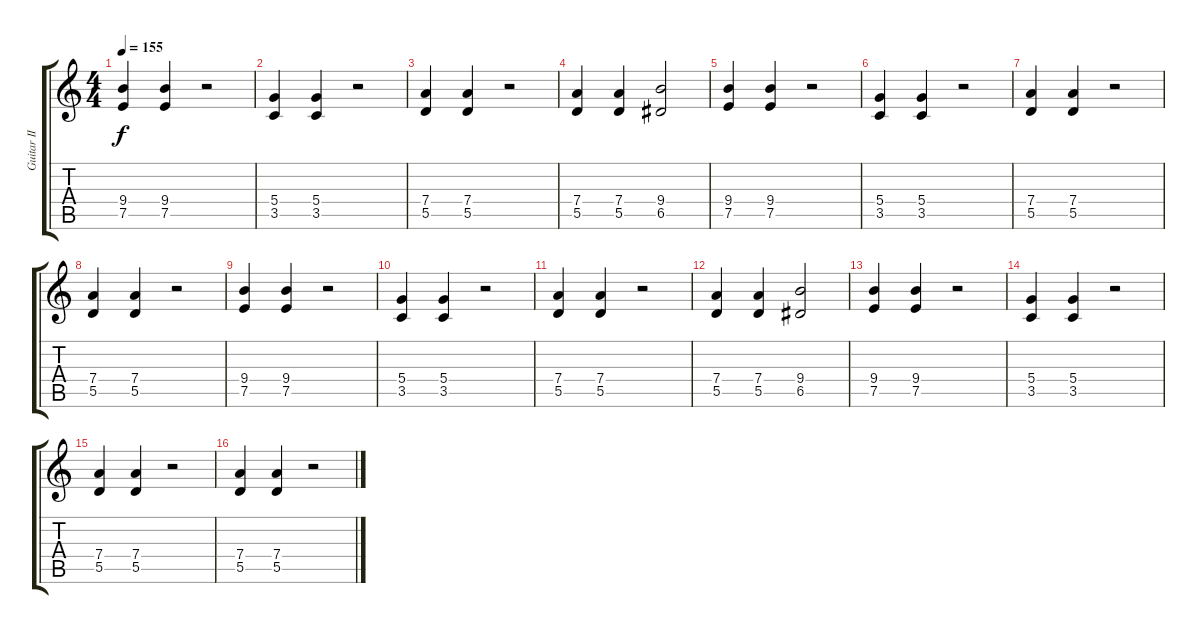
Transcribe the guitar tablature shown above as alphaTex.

\track ("Guitar II" "Guitar II") {instrument distortionguitar}
\staff {score tabs}
\tuning (E4 B3 G3 D3 A2 E2) {hide}
\ts (4 4)
\tempo 155
\clef g2
\ks c
(9.4 7.5).4{dy f} (9.4 7.5).4 r.2 |
(5.4 3.5).4 (5.4 3.5).4 r.2 |
(7.4 5.5).4 (7.4 5.5).4 r.2 |
(7.4 5.5).4 (7.4 5.5).4 (9.4 6.5).2 |
(9.4 7.5).4 (9.4 7.5).4 r.2 |
(5.4 3.5).4 (5.4 3.5).4 r.2 |
(7.4 5.5).4 (7.4 5.5).4 r.2 |
(7.4 5.5).4 (7.4 5.5).4 r.2 |
(9.4 7.5).4 (9.4 7.5).4 r.2 |
(5.4 3.5).4 (5.4 3.5).4 r.2 |
(7.4 5.5).4 (7.4 5.5).4 r.2 |
(7.4 5.5).4 (7.4 5.5).4 (9.4 6.5).2 |
(9.4 7.5).4 (9.4 7.5).4 r.2 |
(5.4 3.5).4 (5.4 3.5).4 r.2 |
(7.4 5.5).4 (7.4 5.5).4 r.2 |
(7.4 5.5).4 (7.4 5.5).4 r.2
